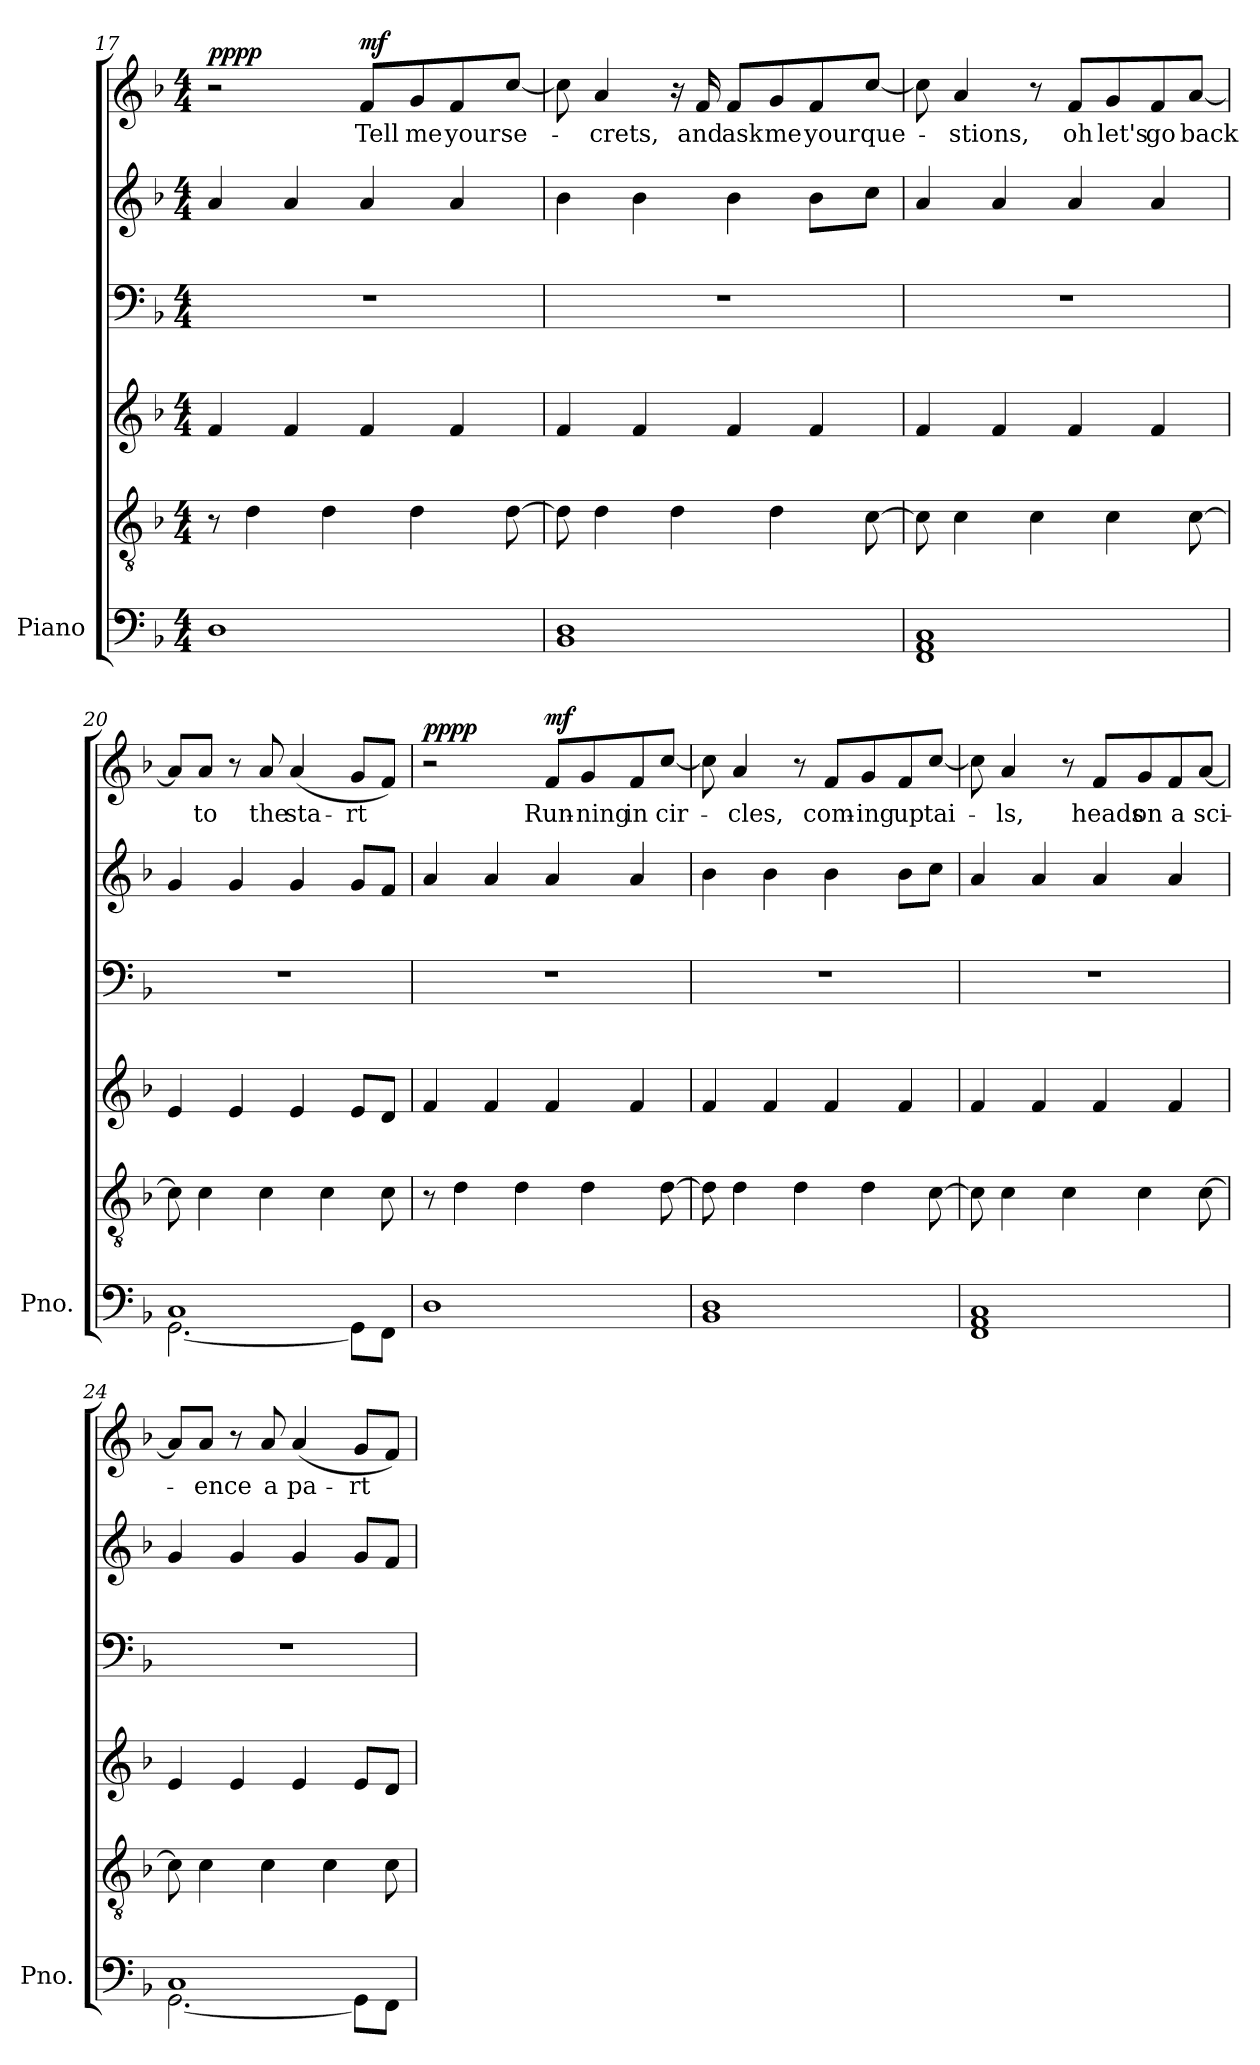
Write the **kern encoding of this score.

**kern	**kern	**kern	**kern	**kern	**kern	**text	**dynam
*part1	*part1	*part1	*part1	*part1	*part1	*part1	*part1
*staff6	*staff5	*staff4	*staff3	*staff2	*staff1	*staff1	*staff1/2/3/4/5/6
*I"Piano	*	*	*	*	*	*	*
*I'Pno.	*	*	*	*	*	*	*
!!LO:PB:g=z
*clefF4	*clefGv2	*clefG2	*clefF4	*clefG2	*clefG2	*	*
*k[b-]	*k[b-]	*k[b-]	*k[b-]	*k[b-]	*k[b-]	*	*
*M4/4	*M4/4	*M4/4	*M4/4	*M4/4	*M4/4	*	*
=17	=17	=17	=17	=17	=17	=17	=17
!	!	!	!	!	!	!	!LO:DY:b=6
!	!	!	!	!	!	!	!LO:DY:n=1:b=5
!	!	!	!	!	!	!	!LO:DY:n=2:b=4
!	!	!	!	!	!	!	!LO:DY:n=3:b=2
1D	8r	4f/	1r	4a/	2r	.	p p p p
.	4d\	.	.	.	.	.	.
.	.	4f/	.	4a/	.	.	.
.	4d\	.	.	.	.	.	.
!	!	!	!	!	!	!LO:LY:b	!LO:DY:n=4:b
.	.	4f/	.	4a/	8f/L	Tell	mf
!	!	!	!	!	!	!LO:LY:b	!
.	4d\	.	.	.	8g/	me	.
!	!	!	!	!	!	!LO:LY:b	!
.	.	4f/	.	4a/	8f/	your	.
!	!	!	!	!	!	!LO:LY:b	!
.	[8d\	.	.	.	[8cc/J	se-	.
=18	=18	=18	=18	=18	=18	=18	=18
1BB- 1D	8d\]	4f/	1r	4b-\	8cc\]	.	.
!	!	!	!	!	!	!LO:LY:b	!
.	4d\	.	.	.	4a/	-crets,	.
.	.	4f/	.	4b-\	.	.	.
.	4d\	.	.	.	16r	.	.
!	!	!	!	!	!	!LO:LY:b	!
.	.	.	.	.	16f/	and	.
!	!	!	!	!	!	!LO:LY:b	!
.	.	4f/	.	4b-\	8f/L	ask	.
!	!	!	!	!	!	!LO:LY:b	!
.	4d\	.	.	.	8g/	me	.
!	!	!	!	!	!	!LO:LY:b	!
.	.	4f/	.	8b-\L	8f/	your	.
!	!	!	!	!	!	!LO:LY:b	!
.	[8c\	.	.	8cc\J	[8cc/J	que-	.
=19	=19	=19	=19	=19	=19	=19	=19
1FF 1AA 1C	8c\]	4f/	1r	4a/	8cc\]	.	.
!	!	!	!	!	!	!LO:LY:b	!
.	4c\	.	.	.	4a/	-stions,	.
.	.	4f/	.	4a/	.	.	.
.	4c\	.	.	.	8r	.	.
!	!	!	!	!	!	!LO:LY:b	!
.	.	4f/	.	4a/	8f/L	oh	.
!	!	!	!	!	!	!LO:LY:b	!
.	4c\	.	.	.	8g/	let's	.
!	!	!	!	!	!	!LO:LY:b	!
.	.	4f/	.	4a/	8f/	go	.
!	!	!	!	!	!	!LO:LY:b	!
.	[8c\	.	.	.	[8a/J	back	.
=20	=20	=20	=20	=20	=20	=20	=20
*^	*	*	*	*	*	*	*
1C	[2.GG\	8c\]	4e/	1r	4g/	8a/L]	.	.
!	!	!	!	!	!	!	!LO:LY:b	!
.	.	4c\	.	.	.	8a/J	to	.
.	.	.	4e/	.	4g/	8r	.	.
!	!	!	!	!	!	!	!LO:LY:b	!
.	.	4c\	.	.	.	8a/	the	.
!	!	!	!	!	!	!	!LO:LY:b	!
.	.	.	4e/	.	4g/	(<4a/	sta-	.
.	.	4c\	.	.	.	.	.	.
!	!	!	!	!	!	!	!LO:LY:b	!
.	8GG\L]	.	8e/L	.	8g/L	8g/L	-rt	.
.	8FF\J	8c\	8d/J	.	8f/J	8f/J)	.	.
!!LO:LB:g=z
=21	=21	=21	=21	=21	=21	=21	=21	=21
!	!	!	!	!	!	!	!	!LO:DY:b=6
!	!	!	!	!	!	!	!	!LO:DY:n=1:b=5
!	!	!	!	!	!	!	!	!LO:DY:n=2:b=4
!	!	!	!	!	!	!	!	!LO:DY:n=3:b=2
*v	*v	*	*	*	*	*	*	*
1D	8r	4f/	1r	4a/	2r	.	p p p p
.	4d\	.	.	.	.	.	.
.	.	4f/	.	4a/	.	.	.
.	4d\	.	.	.	.	.	.
!	!	!	!	!	!	!LO:LY:b	!LO:DY:n=4:b
.	.	4f/	.	4a/	8f/L	Run-	mf
!	!	!	!	!	!	!LO:LY:b	!
.	4d\	.	.	.	8g/	-ning	.
!	!	!	!	!	!	!LO:LY:b	!
.	.	4f/	.	4a/	8f/	in	.
!	!	!	!	!	!	!LO:LY:b	!
.	[8d\	.	.	.	[8cc/J	cir-	.
=22	=22	=22	=22	=22	=22	=22	=22
1BB- 1D	8d\]	4f/	1r	4b-\	8cc\]	.	.
!	!	!	!	!	!	!LO:LY:b	!
.	4d\	.	.	.	4a/	-cles,	.
.	.	4f/	.	4b-\	.	.	.
.	4d\	.	.	.	8r	.	.
!	!	!	!	!	!	!LO:LY:b	!
.	.	4f/	.	4b-\	8f/L	com-	.
!	!	!	!	!	!	!LO:LY:b	!
.	4d\	.	.	.	8g/	-ing	.
!	!	!	!	!	!	!LO:LY:b	!
.	.	4f/	.	8b-\L	8f/	up	.
!	!	!	!	!	!	!LO:LY:b	!
.	[8c\	.	.	8cc\J	[8cc/J	tai-	.
=23	=23	=23	=23	=23	=23	=23	=23
1FF 1AA 1C	8c\]	4f/	1r	4a/	8cc\]	.	.
!	!	!	!	!	!	!LO:LY:b	!
.	4c\	.	.	.	4a/	-ls,	.
.	.	4f/	.	4a/	.	.	.
.	4c\	.	.	.	8r	.	.
!	!	!	!	!	!	!LO:LY:b	!
.	.	4f/	.	4a/	8f/L	heads	.
!	!	!	!	!	!	!LO:LY:b	!
.	4c\	.	.	.	8g/	on	.
!	!	!	!	!	!	!LO:LY:b	!
.	.	4f/	.	4a/	8f/	a	.
!	!	!	!	!	!	!LO:LY:b	!
.	[8c\	.	.	.	[8a/J	sci-	.
=24	=24	=24	=24	=24	=24	=24	=24
*^	*	*	*	*	*	*	*
1C	[2.GG\	8c\]	4e/	1r	4g/	8a/L]	.	.
!	!	!	!	!	!	!	!LO:LY:b	!
.	.	4c\	.	.	.	8a/J	-ence	.
.	.	.	4e/	.	4g/	8r	.	.
!	!	!	!	!	!	!	!LO:LY:b	!
.	.	4c\	.	.	.	8a/	a	.
!	!	!	!	!	!	!	!LO:LY:b	!
.	.	.	4e/	.	4g/	(<4a/	pa-	.
.	.	4c\	.	.	.	.	.	.
!	!	!	!	!	!	!	!LO:LY:b	!
.	8GG\L]	.	8e/L	.	8g/L	8g/L	-rt	.
.	8FF\J	8c\	8d/J	.	8f/J	8f/J)	.	.
*v	*v	*	*	*	*	*	*	*
=	=	=	=	=	=	=	=
*-	*-	*-	*-	*-	*-	*-	*-
